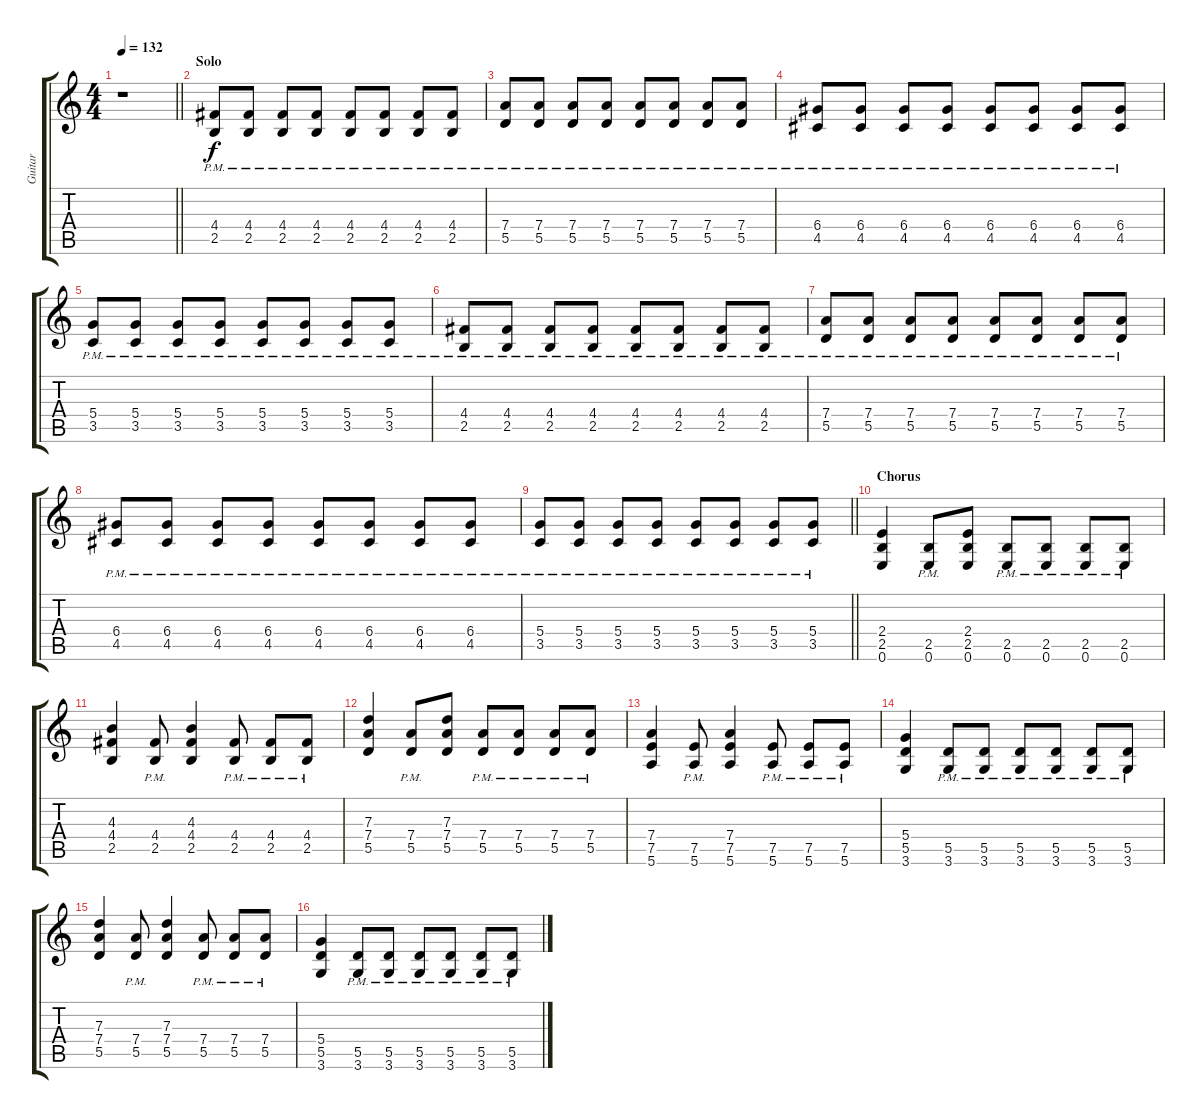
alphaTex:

\track ("Guitar" "Guitar") {instrument distortionguitar}
\staff {score tabs}
\tuning (E4 B3 G3 D3 A2 E2) {hide}
\ts (4 4)
\tempo 132
\clef g2
\barLineRight lightlight
\ks c
r.1{dy f} |
\section ("" "Solo")
(4.4{pm} 2.5{pm}).8 (4.4{pm} 2.5{pm}).8 (4.4{pm} 2.5{pm}).8 (4.4{pm} 2.5{pm}).8 (4.4{pm} 2.5{pm}).8 (4.4{pm} 2.5{pm}).8 (4.4{pm} 2.5{pm}).8 (4.4{pm} 2.5{pm}).8 |
(7.4{pm} 5.5{pm}).8 (7.4{pm} 5.5{pm}).8 (7.4{pm} 5.5{pm}).8 (7.4{pm} 5.5{pm}).8 (7.4{pm} 5.5{pm}).8 (7.4{pm} 5.5{pm}).8 (7.4{pm} 5.5{pm}).8 (7.4{pm} 5.5{pm}).8 |
(6.4{pm} 4.5{pm}).8 (6.4{pm} 4.5{pm}).8 (6.4{pm} 4.5{pm}).8 (6.4{pm} 4.5{pm}).8 (6.4{pm} 4.5{pm}).8 (6.4{pm} 4.5{pm}).8 (6.4{pm} 4.5{pm}).8 (6.4{pm} 4.5{pm}).8 |
(5.4{pm} 3.5{pm}).8 (5.4{pm} 3.5{pm}).8 (5.4{pm} 3.5{pm}).8 (5.4{pm} 3.5{pm}).8 (5.4{pm} 3.5{pm}).8 (5.4{pm} 3.5{pm}).8 (5.4{pm} 3.5{pm}).8 (5.4{pm} 3.5{pm}).8 |
(4.4{pm} 2.5{pm}).8 (4.4{pm} 2.5{pm}).8 (4.4{pm} 2.5{pm}).8 (4.4{pm} 2.5{pm}).8 (4.4{pm} 2.5{pm}).8 (4.4{pm} 2.5{pm}).8 (4.4{pm} 2.5{pm}).8 (4.4{pm} 2.5{pm}).8 |
(7.4{pm} 5.5{pm}).8 (7.4{pm} 5.5{pm}).8 (7.4{pm} 5.5{pm}).8 (7.4{pm} 5.5{pm}).8 (7.4{pm} 5.5{pm}).8 (7.4{pm} 5.5{pm}).8 (7.4{pm} 5.5{pm}).8 (7.4{pm} 5.5{pm}).8 |
(6.4{pm} 4.5{pm}).8 (6.4{pm} 4.5{pm}).8 (6.4{pm} 4.5{pm}).8 (6.4{pm} 4.5{pm}).8 (6.4{pm} 4.5{pm}).8 (6.4{pm} 4.5{pm}).8 (6.4{pm} 4.5{pm}).8 (6.4{pm} 4.5{pm}).8 |
\barLineRight lightlight
(5.4{pm} 3.5{pm}).8 (5.4{pm} 3.5{pm}).8 (5.4{pm} 3.5{pm}).8 (5.4{pm} 3.5{pm}).8 (5.4{pm} 3.5{pm}).8 (5.4{pm} 3.5{pm}).8 (5.4{pm} 3.5{pm}).8 (5.4{pm} 3.5{pm}).8 |
\section ("" "Chorus ")
(2.4 2.5 0.6).4 (2.5{pm} 0.6{pm}).8 (2.4 2.5 0.6).8 (2.5{pm} 0.6{pm}).8 (2.5{pm} 0.6{pm}).8 (2.5{pm} 0.6{pm}).8 (2.5{pm} 0.6{pm}).8 |
(4.3 4.4 2.5).4 (4.4{pm} 2.5{pm}).8 (4.3 4.4 2.5).4 (4.4{pm} 2.5{pm}).8 (4.4{pm} 2.5{pm}).8 (4.4{pm} 2.5{pm}).8 |
(7.3 7.4 5.5).4 (7.4{pm} 5.5{pm}).8 (7.3 7.4 5.5).8 (7.4{pm} 5.5{pm}).8 (7.4{pm} 5.5{pm}).8 (7.4{pm} 5.5{pm}).8 (7.4{pm} 5.5{pm}).8 |
(7.4 7.5 5.6).4 (7.5{pm} 5.6{pm}).8 (7.4 7.5 5.6).4 (7.5{pm} 5.6{pm}).8 (7.5{pm} 5.6{pm}).8 (7.5{pm} 5.6{pm}).8 |
(5.4 5.5 3.6).4 (5.5{pm} 3.6{pm}).8 (5.5{pm} 3.6{pm}).8 (5.5{pm} 3.6{pm}).8 (5.5{pm} 3.6{pm}).8 (5.5{pm} 3.6{pm}).8 (5.5{pm} 3.6{pm}).8 |
(7.3 7.4 5.5).4 (7.4{pm} 5.5{pm}).8 (7.3 7.4 5.5).4 (7.4{pm} 5.5{pm}).8 (7.4{pm} 5.5{pm}).8 (7.4{pm} 5.5{pm}).8 |
(5.4 5.5 3.6).4 (5.5{pm} 3.6{pm}).8 (5.5{pm} 3.6{pm}).8 (5.5{pm} 3.6{pm}).8 (5.5{pm} 3.6{pm}).8 (5.5{pm} 3.6{pm}).8 (5.5{pm} 3.6{pm}).8
